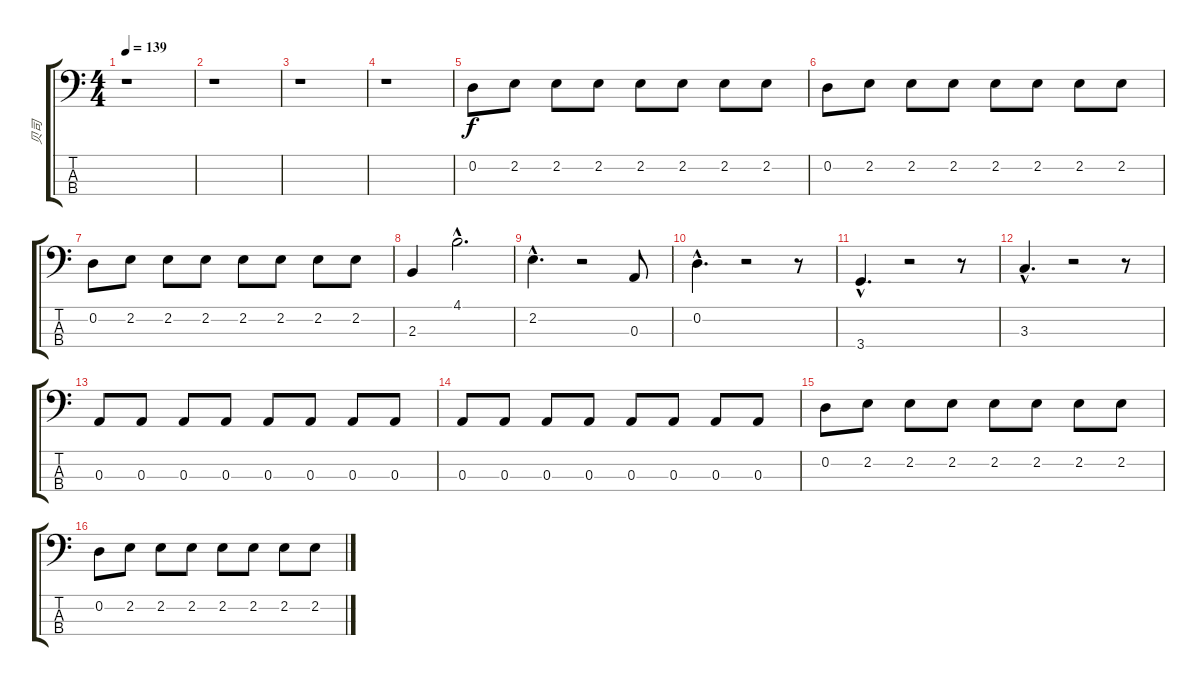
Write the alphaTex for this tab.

\track ("贝司" "贝司") {instrument electricbassfinger}
\staff {score tabs}
\tuning (G2 D2 A1 E1) {hide}
\ts (4 4)
\tempo 139
\clef f4
\ks c
r.1{dy f instrument electricbassfinger} |
r.1 |
r.1 |
r.1 |
0.2.8 2.2.8 2.2.8 2.2.8 2.2.8 2.2.8 2.2.8 2.2.8 |
0.2.8 2.2.8 2.2.8 2.2.8 2.2.8 2.2.8 2.2.8 2.2.8 |
0.2.8 2.2.8 2.2.8 2.2.8 2.2.8 2.2.8 2.2.8 2.2.8 |
2.3.4 4.1{hac}.2{d} |
2.2{hac}.4{d} r.2 0.3.8 |
0.2{hac}.4{d} r.2 r.8 |
3.4{hac}.4{d} r.2 r.8 |
3.3{hac}.4{d} r.2 r.8 |
0.3.8 0.3.8 0.3.8 0.3.8 0.3.8 0.3.8 0.3.8 0.3.8 |
0.3.8 0.3.8 0.3.8 0.3.8 0.3.8 0.3.8 0.3.8 0.3.8 |
0.2.8 2.2.8 2.2.8 2.2.8 2.2.8 2.2.8 2.2.8 2.2.8 |
0.2.8 2.2.8 2.2.8 2.2.8 2.2.8 2.2.8 2.2.8 2.2.8
